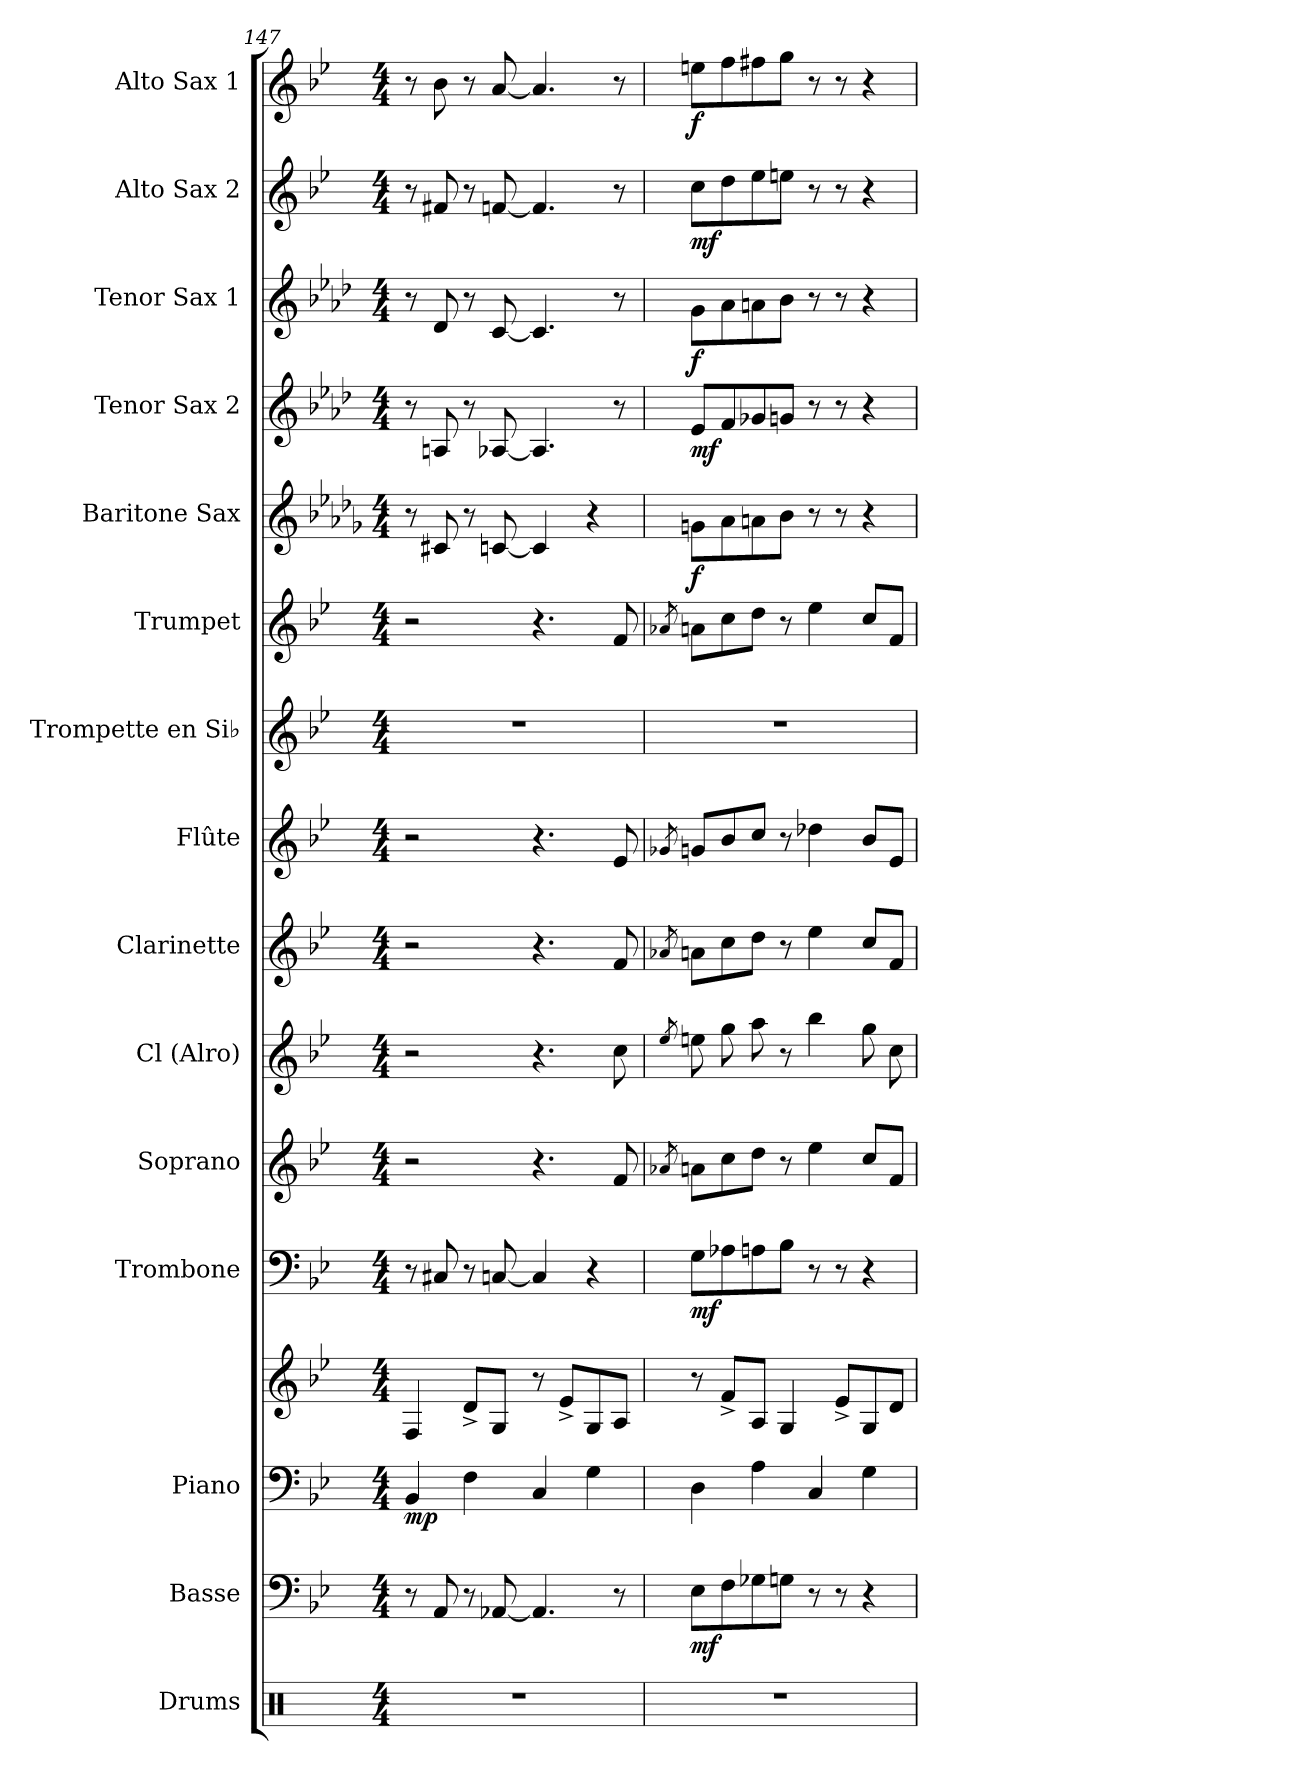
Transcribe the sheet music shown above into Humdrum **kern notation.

**kern	**kern	**dynam	**kern	**kern	**dynam	**kern	**dynam	**kern	**kern	**kern	**kern	**kern	**kern	**kern	**dynam	**kern	**dynam	**kern	**dynam	**kern	**dynam	**kern	**dynam
*part15	*part14	*part14	*part13	*part13	*part13	*part12	*part12	*part11	*part10	*part9	*part8	*part7	*part6	*part5	*part5	*part4	*part4	*part3	*part3	*part2	*part2	*part1	*part1
*staff16	*staff15	*staff15	*staff14	*staff13	*staff13/14	*staff12	*staff12	*staff11	*staff10	*staff9	*staff8	*staff7	*staff6	*staff5	*staff5	*staff4	*staff4	*staff3	*staff3	*staff2	*staff2	*staff1	*staff1
*I"Drums	*I"Basse	*	*I"Piano	*	*	*I"Trombone	*	*I"Soprano	*I"Cl (Alro)	*I"Clarinette	*I"Flûte	*I"Trompette en Si♭	*I"Trumpet	*I"Baritone Sax	*	*I"Tenor Sax 2	*	*I"Tenor Sax 1	*	*I"Alto Sax 2	*	*I"Alto Sax 1	*
*	*I'B	*	*I'P	*	*	*I'Tb	*	*I'Sop	*I'Cla	*I'Cl	*I'Fl.	*I'Tromp. Si♭	*I'Tp	*I'Bar	*	*	*	*	*	*I'Sa2	*	*I'Sa1	*
*clefX	*clefF4	*	*clefF4	*clefG2	*	*clefF4	*	*clefG2	*clefG2	*clefG2	*clefG2	*clefG2	*clefG2	*clefG2	*	*clefG2	*	*clefG2	*	*clefG2	*	*clefG2	*
*	*ITrd7c12	*	*	*	*	*	*	*ITrd1c2	*ITrd5c9	*ITrd1c2	*	*ITrd1c2	*ITrd1c2	*ITrd12c21	*	*ITrd8c14	*	*ITrd8c14	*	*ITrd5c9	*	*ITrd5c9	*
*k[]	*k[b-e-]	*	*k[b-e-]	*k[b-e-]	*	*k[b-e-]	*	*k[b-e-a-d-]	*k[b-e-a-d-g-]	*k[b-e-a-d-]	*k[b-e-]	*k[b-e-a-d-]	*k[b-e-a-d-]	*k[b-e-a-d-g-]	*	*k[b-e-a-d-]	*	*k[b-e-a-d-]	*	*k[b-e-a-d-g-]	*	*k[b-e-a-d-g-]	*
*M4/4	*M4/4	*	*M4/4	*M4/4	*	*M4/4	*	*M4/4	*M4/4	*M4/4	*M4/4	*M4/4	*M4/4	*M4/4	*	*M4/4	*	*M4/4	*	*M4/4	*	*M4/4	*
=147	=147	=147	=147	=147	=147	=147	=147	=147	=147	=147	=147	=147	=147	=147	=147	=147	=147	=147	=147	=147	=147	=147	=147
!	!	!	!	!	!LO:DY:b=2	!	!	!	!	!	!	!	!	!	!	!	!	!	!	!	!	!	!
1r	8r	.	4BB-/	4F/	mp	8r	.	2r	2r	2r	2r	1r	2r	8r	.	8r	.	8r	.	8r	.	8r	.
.	8AAA/	.	.	.	.	8C#X/	.	.	.	.	.	.	.	8C#X/	.	8AAn/	.	8D-/	.	8An/	.	8d-\	.
.	8r	.	4F\	8d^/L	.	8r	.	.	.	.	.	.	.	8r	.	8r	.	8r	.	8r	.	8r	.
.	[8AAA-X/	.	.	8G/J	.	[8Cn/	.	.	.	.	.	.	.	[8Cn/	.	[8AA-X/	.	[8C/	.	[8A-X/	.	[8c/	.
.	4.AAA-/]	.	4C/	8r	.	4C/]	.	4.r	4.r	4.r	4.r	.	4.r	4C/]	.	4.AA-/]	.	4.C/]	.	4.A-/]	.	4.c/]	.
.	.	.	.	8e-^/L	.	.	.	.	.	.	.	.	.	.	.	.	.	.	.	.	.	.	.
.	.	.	4G\	8G/	.	4r	.	.	.	.	.	.	.	4r	.	.	.	.	.	.	.	.	.
.	8r	.	.	8A/J	.	.	.	8e-/	8e-\	8e-/	8e-/	.	8e-/	.	.	8r	.	8r	.	8r	.	8r	.
=148	=148	=148	=148	=148	=148	=148	=148	=148	=148	=148	=148	=148	=148	=148	=148	=148	=148	=148	=148	=148	=148	=148	=148
.	.	.	.	.	.	.	.	8qg-X/	8qg-/	8qg-X/	8qg-X/	.	8qg-X/	.	.	.	.	.	.	.	.	.	.
!	!	!LO:DY:b	!	!	!	!	!LO:DY:b	!	!	!	!	!	!	!	!LO:DY:b	!	!LO:DY:b	!	!LO:DY:b	!	!LO:DY:b	!	!LO:DY:b
1r	8EE-\L	mf	4D\	8r	.	8G\L	mf	8gn\L	8gn\	8gn\L	8gn/L	1r	8gn\L	8Gn\L	f	8E-/L	mf	8G\L	f	8e-\L	mf	8gn\L	f
.	8FF\	.	.	8f^/L	.	8A-X\	.	8b-\	8b-\	8b-\	8b-/	.	8b-\	8A-\	.	8F/	.	8A-\	.	8f\	.	8a-\	.
.	8GG-X\	.	4A\	8A/J	.	8An\	.	8cc\J	8cc\	8cc\J	8cc/J	.	8cc\J	8An\	.	8G-X/	.	8An\	.	8g-\	.	8an\	.
.	8GGn\J	.	.	4G/	.	8B-\J	.	8r	8r	8r	8r	.	8r	8B-\J	.	8Gn/J	.	8B-\J	.	8gn\J	.	8b-\J	.
.	8r	.	4C/	.	.	8r	.	4dd-\	4dd-\	4dd-\	4dd-X\	.	4dd-\	8r	.	8r	.	8r	.	8r	.	8r	.
.	8r	.	.	8e-^/L	.	8r	.	.	.	.	.	.	.	8r	.	8r	.	8r	.	8r	.	8r	.
.	4r	.	4G\	8G/	.	4r	.	8b-/L	8b-\	8b-/L	8b-/L	.	8b-/L	4r	.	4r	.	4r	.	4r	.	4r	.
.	.	.	.	8d/J	.	.	.	8e-/J	8e-\	8e-/J	8e-/J	.	8e-/J	.	.	.	.	.	.	.	.	.	.
=	=	=	=	=	=	=	=	=	=	=	=	=	=	=	=	=	=	=	=	=	=	=	=
*-	*-	*-	*-	*-	*-	*-	*-	*-	*-	*-	*-	*-	*-	*-	*-	*-	*-	*-	*-	*-	*-	*-	*-
